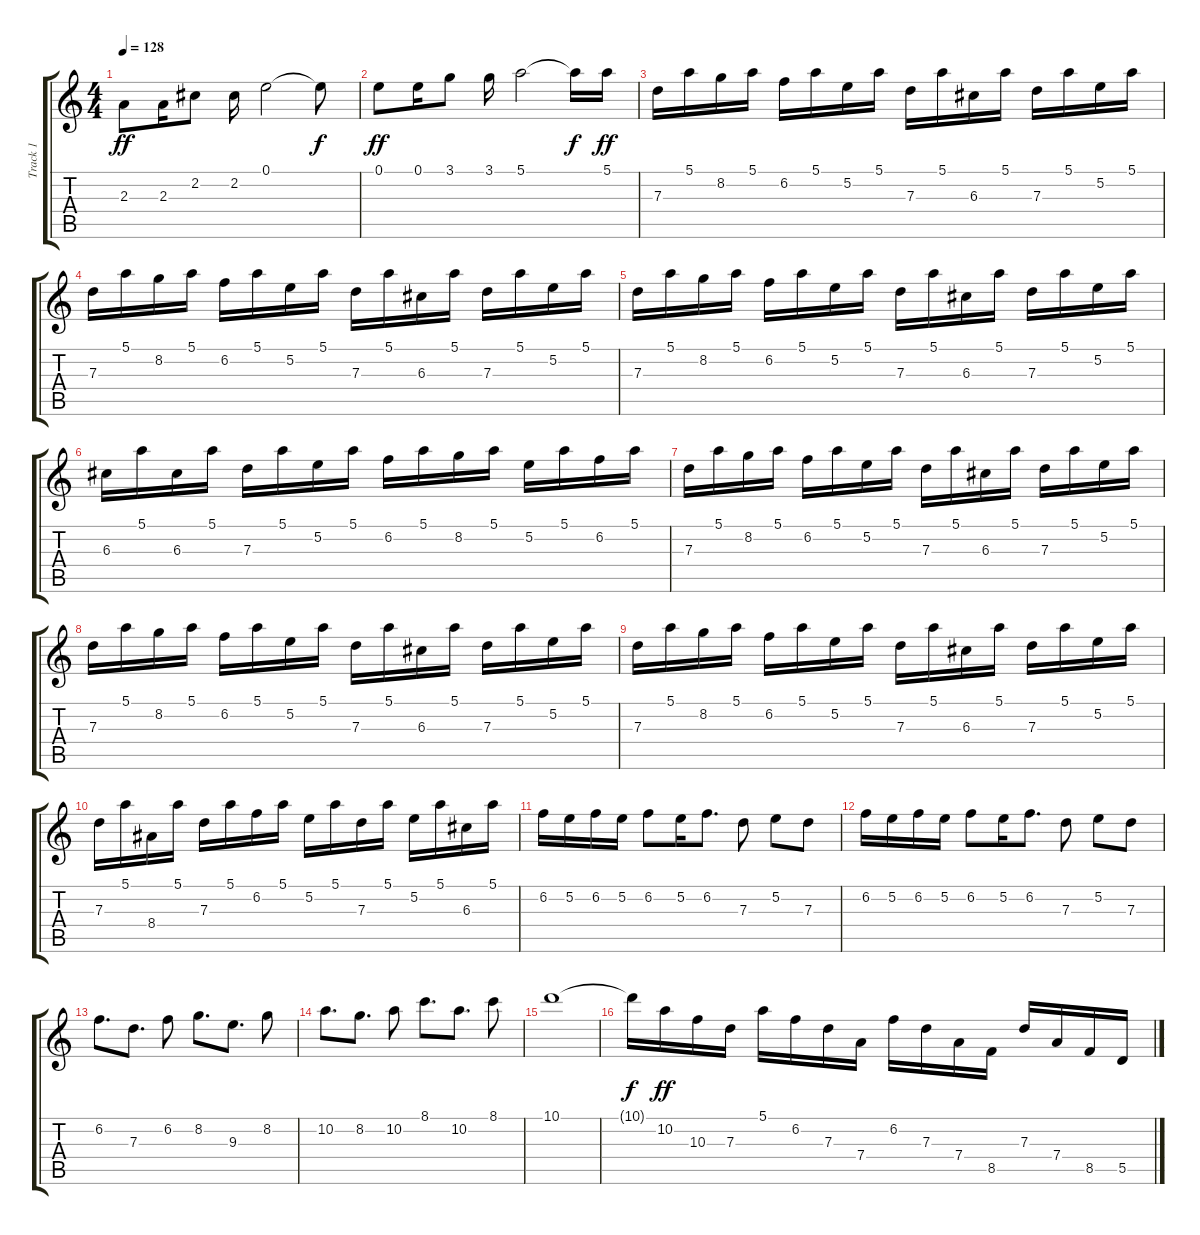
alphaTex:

\track ("Track 1" "Track 1") {instrument overdrivenguitar}
\staff {score tabs}
\tuning (E4 B3 G3 D3 A2 E2) {hide}
\ts (4 4)
\tempo 128
\clef g2
\ks c
2.3.8{dy ff} 2.3.16 2.2.8 2.2.16 0.1.2 0.1{t}.8{dy f} |
0.1.8{dy ff} 0.1.16 3.1.8 3.1.16 5.1.2 5.1{t}.16{dy f} 5.1.16{dy ff} |
7.3.16 5.1.16 8.2.16 5.1.16 6.2.16 5.1.16 5.2.16 5.1.16 7.3.16 5.1.16 6.3.16 5.1.16 7.3.16 5.1.16 5.2.16 5.1.16 |
7.3.16 5.1.16 8.2.16 5.1.16 6.2.16 5.1.16 5.2.16 5.1.16 7.3.16 5.1.16 6.3.16 5.1.16 7.3.16 5.1.16 5.2.16 5.1.16 |
7.3.16 5.1.16 8.2.16 5.1.16 6.2.16 5.1.16 5.2.16 5.1.16 7.3.16 5.1.16 6.3.16 5.1.16 7.3.16 5.1.16 5.2.16 5.1.16 |
6.3.16 5.1.16 6.3.16 5.1.16 7.3.16 5.1.16 5.2.16 5.1.16 6.2.16 5.1.16 8.2.16 5.1.16 5.2.16 5.1.16 6.2.16 5.1.16 |
7.3.16 5.1.16 8.2.16 5.1.16 6.2.16 5.1.16 5.2.16 5.1.16 7.3.16 5.1.16 6.3.16 5.1.16 7.3.16 5.1.16 5.2.16 5.1.16 |
7.3.16 5.1.16 8.2.16 5.1.16 6.2.16 5.1.16 5.2.16 5.1.16 7.3.16 5.1.16 6.3.16 5.1.16 7.3.16 5.1.16 5.2.16 5.1.16 |
7.3.16 5.1.16 8.2.16 5.1.16 6.2.16 5.1.16 5.2.16 5.1.16 7.3.16 5.1.16 6.3.16 5.1.16 7.3.16 5.1.16 5.2.16 5.1.16 |
7.3.16 5.1.16 8.4.16 5.1.16 7.3.16 5.1.16 6.2.16 5.1.16 5.2.16 5.1.16 7.3.16 5.1.16 5.2.16 5.1.16 6.3.16 5.1.16 |
6.2.16 5.2.16 6.2.16 5.2.16 6.2.8 5.2.16 6.2.8{d} 7.3.8 5.2.8 7.3.8 |
6.2.16 5.2.16 6.2.16 5.2.16 6.2.8 5.2.16 6.2.8{d} 7.3.8 5.2.8 7.3.8 |
6.2.8{d} 7.3.8{d} 6.2.8 8.2.8{d} 9.3.8{d} 8.2.8 |
10.2.8{d} 8.2.8{d} 10.2.8 8.1.8{d} 10.2.8{d} 8.1.8 |
10.1.1 |
10.1{t}.16{dy f} 10.2.16{dy ff} 10.3.16 7.3.16 5.1.16 6.2.16 7.3.16 7.4.16 6.2.16 7.3.16 7.4.16 8.5.16 7.3.16 7.4.16 8.5.16 5.5.16
